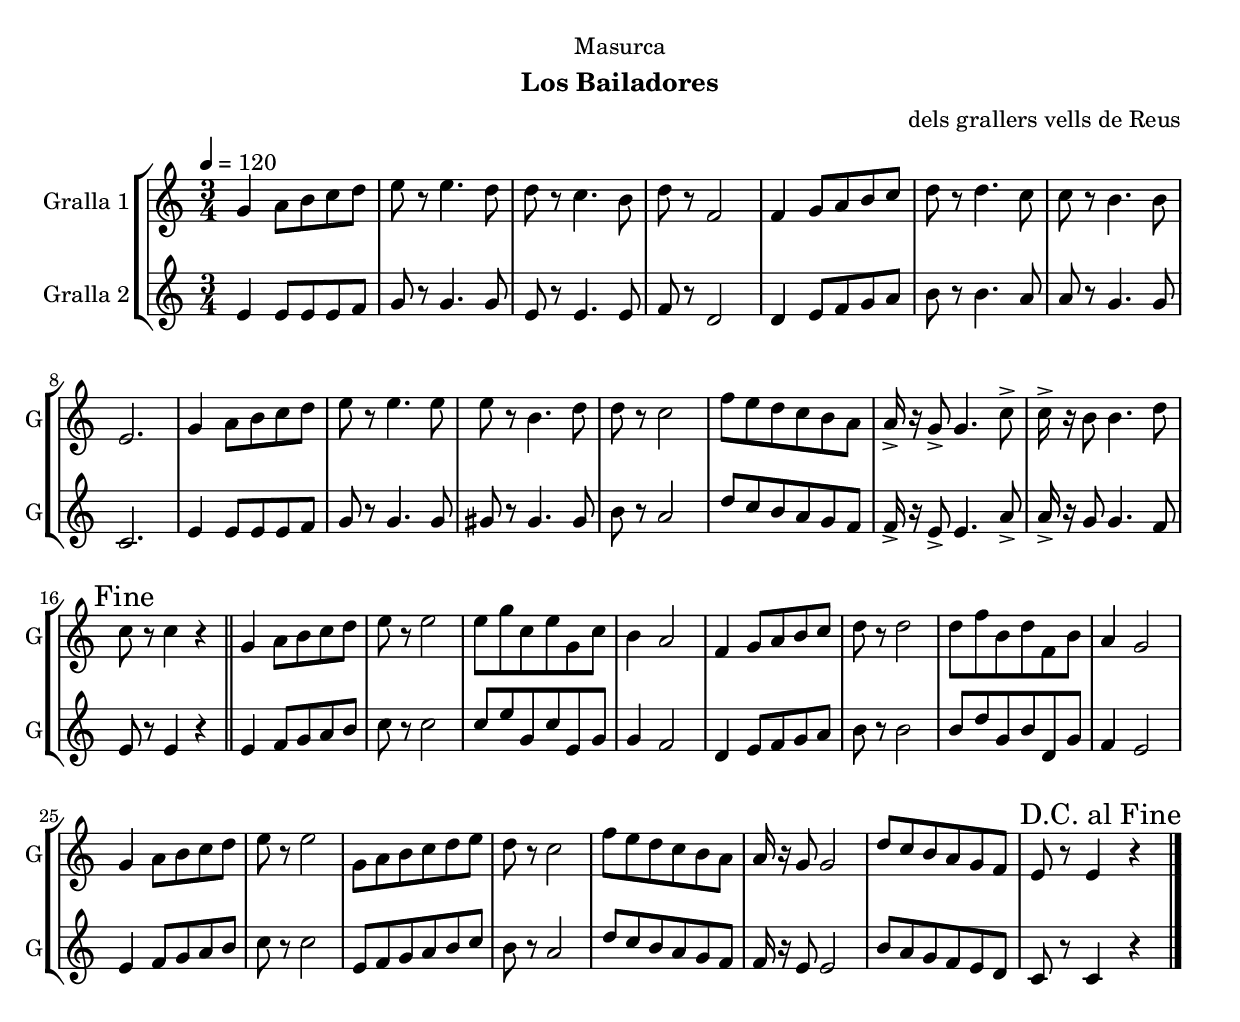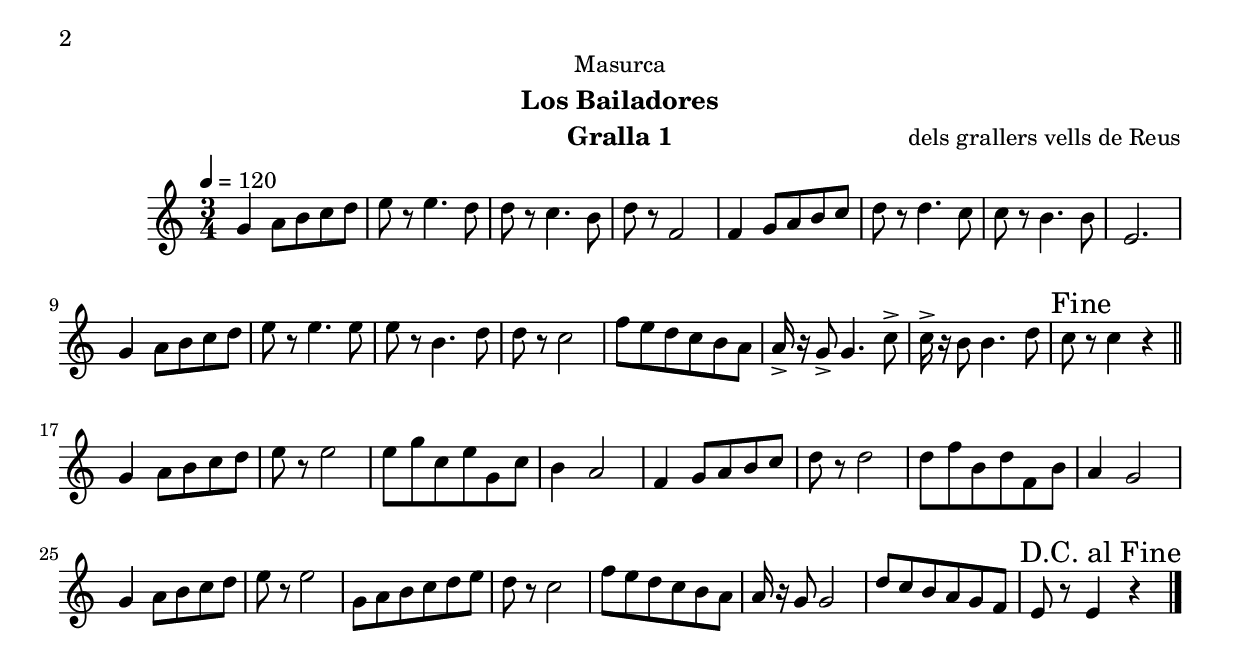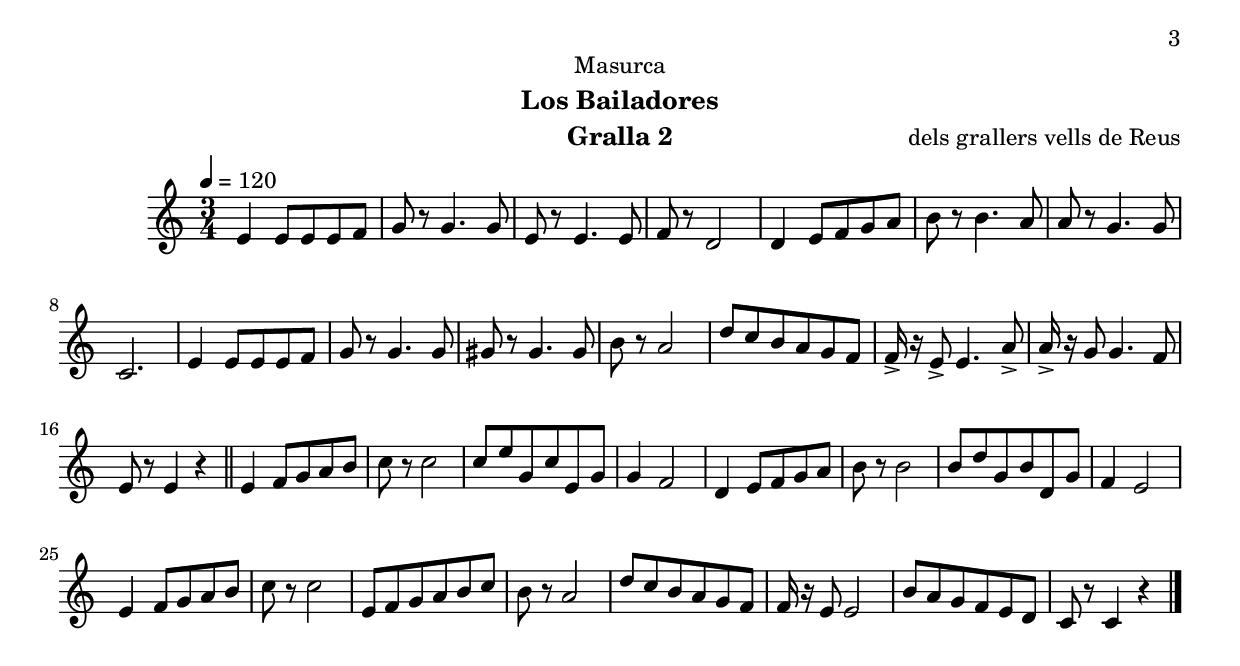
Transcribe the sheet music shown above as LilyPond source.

\version "2.22.1"

\header {
  dedication="Masurca"
  title=""
  subtitle="Los Bailadores"
  subsubtitle=""
  poet=""
  meter=""
  piece=""
  composer="dels grallers vells de Reus"
  arranger=""
  opus=""
  instrument=""
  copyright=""
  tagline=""
}

liniaroAa =
\relative g'
{
  \tempo 4=120
  \clef treble
  \key c \major
  \time 3/4
  g4 a8 b c d  |
  e8 r e4. d8  |
  d8 r c4. b8  |
  d8 r f,2  |
  %05
  f4 g8 a b c  |
  d8 r d4. c8  |
  c8 r b4. b8  |
  e,2.  |
  g4 a8 b c d  |
  %10
  e8 r e4. e8  |
  e8 r b4. d8  |
  d8 r c2  |
  f8 e d c b a  |
  a16-> r g8-> g4. c8->  |
  %15
  c16-> r b8 b4. d8  |
  \mark "Fine" c8 r c4 r  \bar "||"
  g4 a8 b c d  |
  e8 r e2  |
  e8 g c, e g, c  |
  %20
  b4 a2  |
  f4 g8 a b c  |
  d8 r d2  |
  d8 f b, d f, b  |
  a4 g2  |
  %25
  g4 a8 b c d  |
  e8 r e2  |
  g,8 a b c d e  |
  d8 r c2  |
  f8 e d c b a  |
  %30
  a16 r g8 g2  |
  d'8 c b a g f  |
  \mark "D.C. al Fine" e8 r e4 r  \bar "|."
}

liniaroAb =
\relative e'
{
  \tempo 4=120
  \clef treble
  \key c \major
  \time 3/4
  e4 e8 e e f  |
  g8 r g4. g8  |
  e8 r e4. e8  |
  f8 r d2  |
  %05
  d4 e8 f g a  |
  b8 r b4. a8  |
  a8 r g4. g8  |
  c,2.  |
  e4 e8 e e f  |
  %10
  g8 r g4. g8  |
  gis8 r gis4. gis8  |
  b8 r a2  |
  d8 c b a g f  |
  f16-> r e8-> e4. a8->  |
  %15
  a16-> r g8 g4. f8  |
  e8 r e4 r  \bar "||"
  e4 f8 g a b  |
  c8 r c2  |
  c8 e g, c e, g  |
  %20
  g4 f2  |
  d4 e8 f g a  |
  b8 r b2  |
  b8 d g, b d, g  |
  f4 e2  |
  %25
  e4 f8 g a b  |
  c8 r c2  |
  e,8 f g a b c  |
  b8 r a2  |
  d8 c b a g f  |
  %30
  f16 r e8 e2  |
  b'8 a g f e d  |
  c8 r c4 r  \bar "|."
}

\bookpart {
  \score {
    \new StaffGroup {
      \override Score.RehearsalMark #'self-alignment-X = #LEFT
      <<
        \new Staff \with {instrumentName = #"Gralla 1" shortInstrumentName = #"G"} \liniaroAa
        \new Staff \with {instrumentName = #"Gralla 2" shortInstrumentName = #"G"} \liniaroAb
      >>
    }
    \layout {}
  }
  \score { \unfoldRepeats
    \new StaffGroup {
      \override Score.RehearsalMark #'self-alignment-X = #LEFT
      <<
        \new Staff \with {instrumentName = #"Gralla 1" shortInstrumentName = #"G"} \liniaroAa
        \new Staff \with {instrumentName = #"Gralla 2" shortInstrumentName = #"G"} \liniaroAb
      >>
    }
    \midi {
      \set Staff.midiInstrument = "oboe"
      \set DrumStaff.midiInstrument = "drums"
    }
  }
}

\bookpart {
  \header {instrument="Gralla 1"}
  \score {
    \new StaffGroup {
      \override Score.RehearsalMark #'self-alignment-X = #LEFT
      <<
        \new Staff \liniaroAa
      >>
    }
    \layout {}
  }
  \score { \unfoldRepeats
    \new StaffGroup {
      \override Score.RehearsalMark #'self-alignment-X = #LEFT
      <<
        \new Staff \liniaroAa
      >>
    }
    \midi {
      \set Staff.midiInstrument = "oboe"
      \set DrumStaff.midiInstrument = "drums"
    }
  }
}

\bookpart {
  \header {instrument="Gralla 2"}
  \score {
    \new StaffGroup {
      \override Score.RehearsalMark #'self-alignment-X = #LEFT
      <<
        \new Staff \liniaroAb
      >>
    }
    \layout {}
  }
  \score { \unfoldRepeats
    \new StaffGroup {
      \override Score.RehearsalMark #'self-alignment-X = #LEFT
      <<
        \new Staff \liniaroAb
      >>
    }
    \midi {
      \set Staff.midiInstrument = "oboe"
      \set DrumStaff.midiInstrument = "drums"
    }
  }
}

